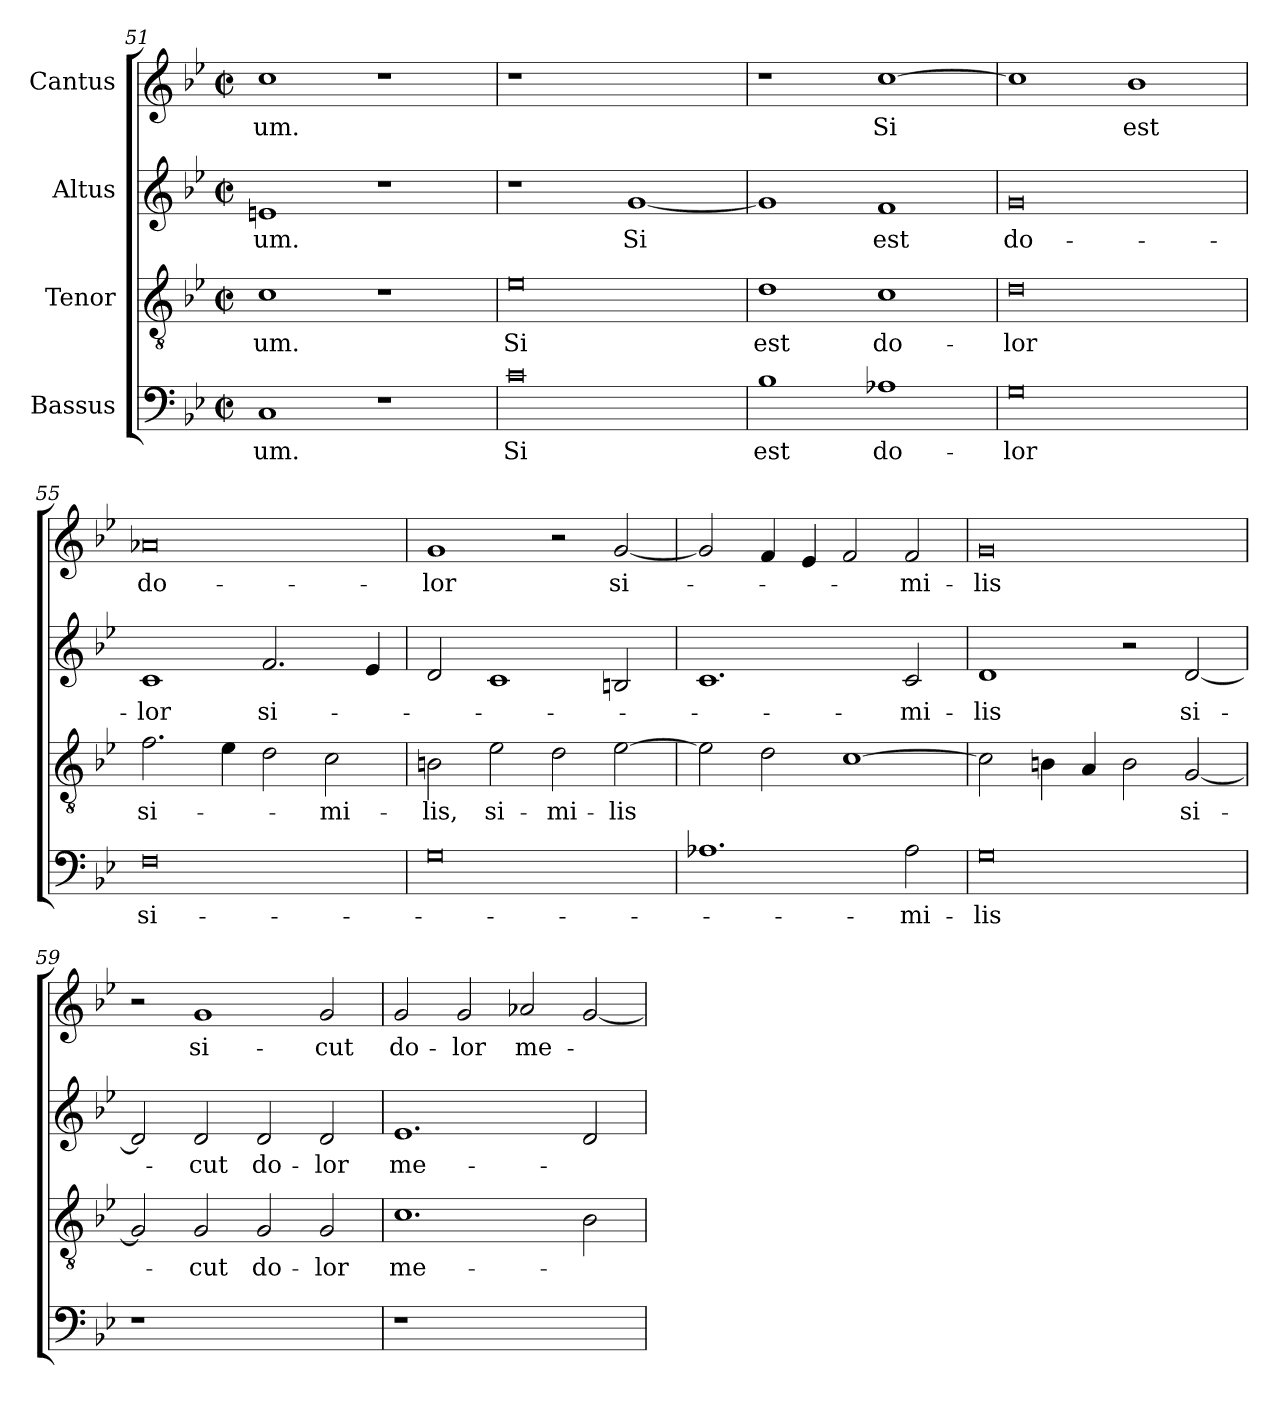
**kern	**text	**kern	**text	**kern	**text	**kern	**text
*part4	*part4	*part3	*part3	*part2	*part2	*part1	*part1
*staff4	*staff4	*staff3	*staff3	*staff2	*staff2	*staff1	*staff1
*I"Bassus	*	*I"Tenor	*	*I"Altus	*	*I"Cantus	*
!!LO:PB:g=z
*clefF4	*	*clefGv2	*	*clefG2	*	*clefG2	*
*k[b-e-]	*	*k[b-e-]	*	*k[b-e-]	*	*k[b-e-]	*
*B-:	*	*B-:	*	*B-:	*	*B-:	*
*M2/2	*	*M2/2	*	*M2/2	*	*M2/2	*
*met(c|)	*	*met(c|)	*	*met(c|)	*	*met(c|)	*
=51	=51	=51	=51	=51	=51	=51	=51
1C	-um.	1c	-um.	1en	-um.	1cc	-um.
1r	.	1r	.	1r	.	1r	.
=52	=52	=52	=52	=52	=52	=52	=52
0c	Si	0e-	Si	1r	.	1r	.
.	.	.	.	[1g	Si	1ryy	.
=53	=53	=53	=53	=53	=53	=53	=53
1B-	est	1d	est	1g]	.	1r	.
1A-X	do-	1c	do-	1f	est	[1cc	Si
=54	=54	=54	=54	=54	=54	=54	=54
0G	-lor	0d	-lor	0g	do-	1cc]	.
.	.	.	.	.	.	1b-	est
=55	=55	=55	=55	=55	=55	=55	=55
0F	si-	2.f\	si-	1c	-lor	0a-X	do-
.	.	4e-\	.	.	.	.	.
.	.	2d\	.	2.f/	si-	.	.
.	.	2c\	-mi-	.	.	.	.
.	.	.	.	4e-/	.	.	.
=56	=56	=56	=56	=56	=56	=56	=56
0G	.	2Bn\	-lis,	2d/	.	1g	-lor
.	.	2e-\	si-	1c	.	.	.
.	.	2d\	-mi-	.	.	2r	.
.	.	[2e-\	-lis	2Bn/	.	[2g/	si-
=57	=57	=57	=57	=57	=57	=57	=57
1.A-X	.	2e-\]	.	1.c	.	2g/]	.
.	.	2d\	.	.	.	4f/	.
.	.	.	.	.	.	4e-/	.
.	.	[1c	.	.	.	2f/	.
2A-\	-mi-	.	.	2c/	-mi-	2f/	-mi-
!!LO:LB:g=z
=58	=58	=58	=58	=58	=58	=58	=58
0G	-lis	2c\]	.	1d	-lis	0g	-lis
.	.	4Bn\	.	.	.	.	.
.	.	4A/	.	.	.	.	.
.	.	2B\	.	2r	.	.	.
.	.	[2G/	si-	[2d/	si-	.	.
=59	=59	=59	=59	=59	=59	=59	=59
1r	.	2G/]	.	2d/]	.	2r	.
.	.	2G/	-cut	2d/	-cut	1g	si-
1ryy	.	2G/	do-	2d/	do-	.	.
.	.	2G/	-lor	2d/	-lor	2g/	-cut
=60	=60	=60	=60	=60	=60	=60	=60
1r	.	1.c	me-	1.e-	me-	2g/	do-
.	.	.	.	.	.	2g/	-lor
1ryy	.	.	.	.	.	2a-X/	me-
.	.	2B-\	.	2d/	.	[2g/	.
=	=	=	=	=	=	=	=
*-	*-	*-	*-	*-	*-	*-	*-
